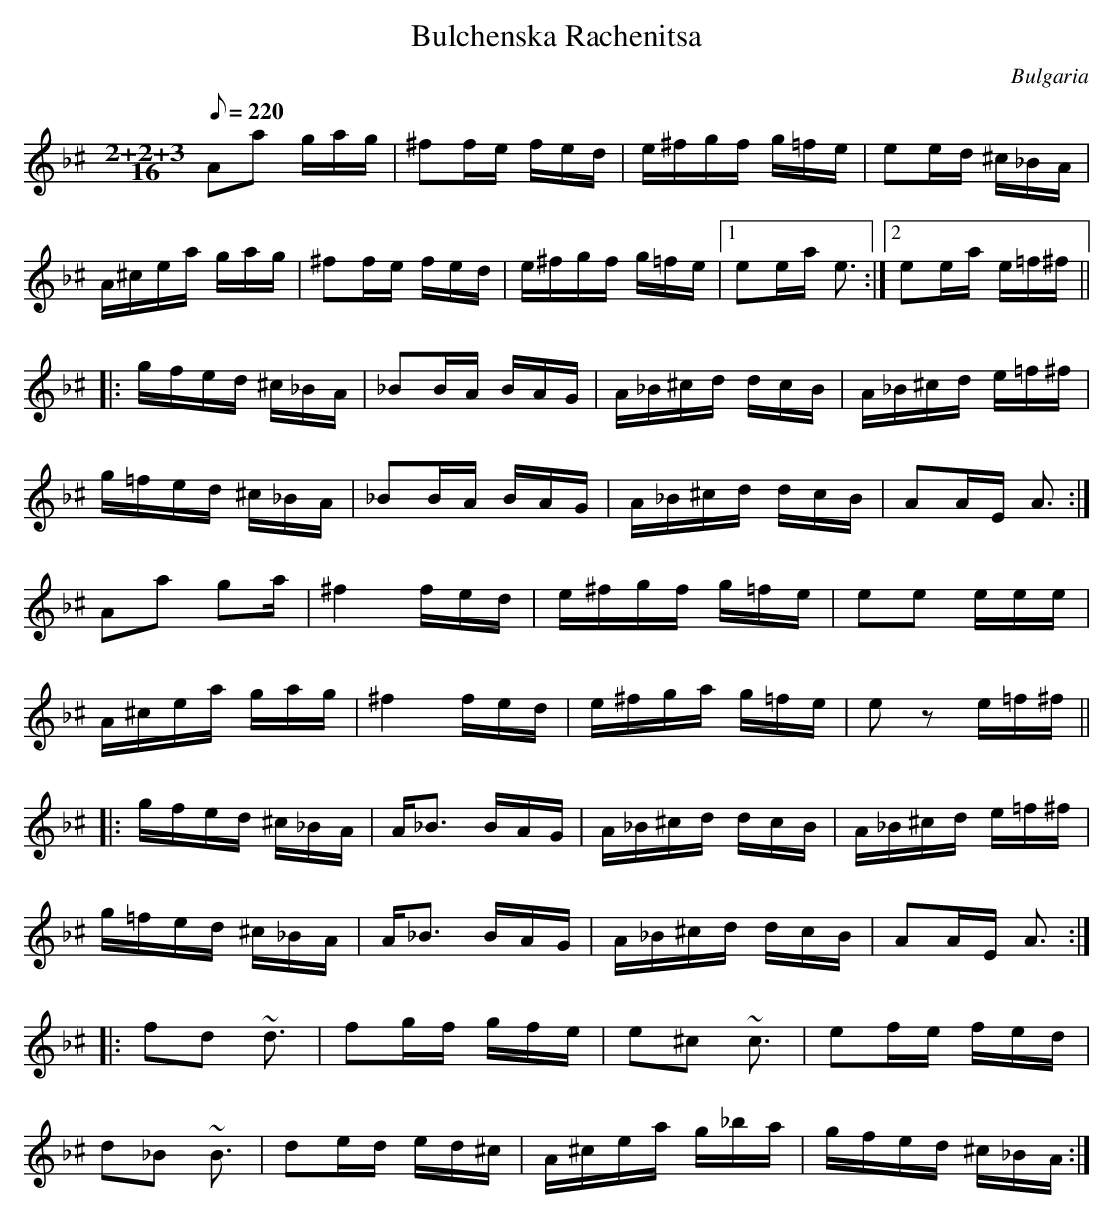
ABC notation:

X:1
T:Bulchenska Rachenitsa
O:Bulgaria
M:2+2+3/16
L:1/16
Q:1/8=220
K:Aphr ^c
A2a2 gag | ^f2fe fed | e^fgf g=fe | e2ed ^c_BA |
   A^cea gag | ^f2fe fed | e^fgf g=fe |1 e2ea e3 :|2 e2ea e=f^f ||
|: gfed ^c_BA | _B2BA BAG | A_B^cd dcB | A_B^cd e=f^f |
   g=fed ^c_BA | _B2BA BAG | A_B^cd dcB | A2AE A3 :|
A2a2 g2a | ^f4 fed | e^fgf g=fe | e2e2 eee |
   A^cea gag | ^f4 fed | e^fga g=fe | e2z2 e=f^f ||
|: gfed ^c_BA | A_B3 BAG | A_B^cd dcB | A_B^cd e=f^f |
   g=fed ^c_BA | A_B3 BAG | A_B^cd dcB | A2AE A3 :|
|: f2d2 ~d3 | f2gf gfe | e2^c2 ~c3 | e2fe fed |
   d2_B2 ~B3 | d2ed ed^c | A^cea g_ba | gfed ^c_BA :|
